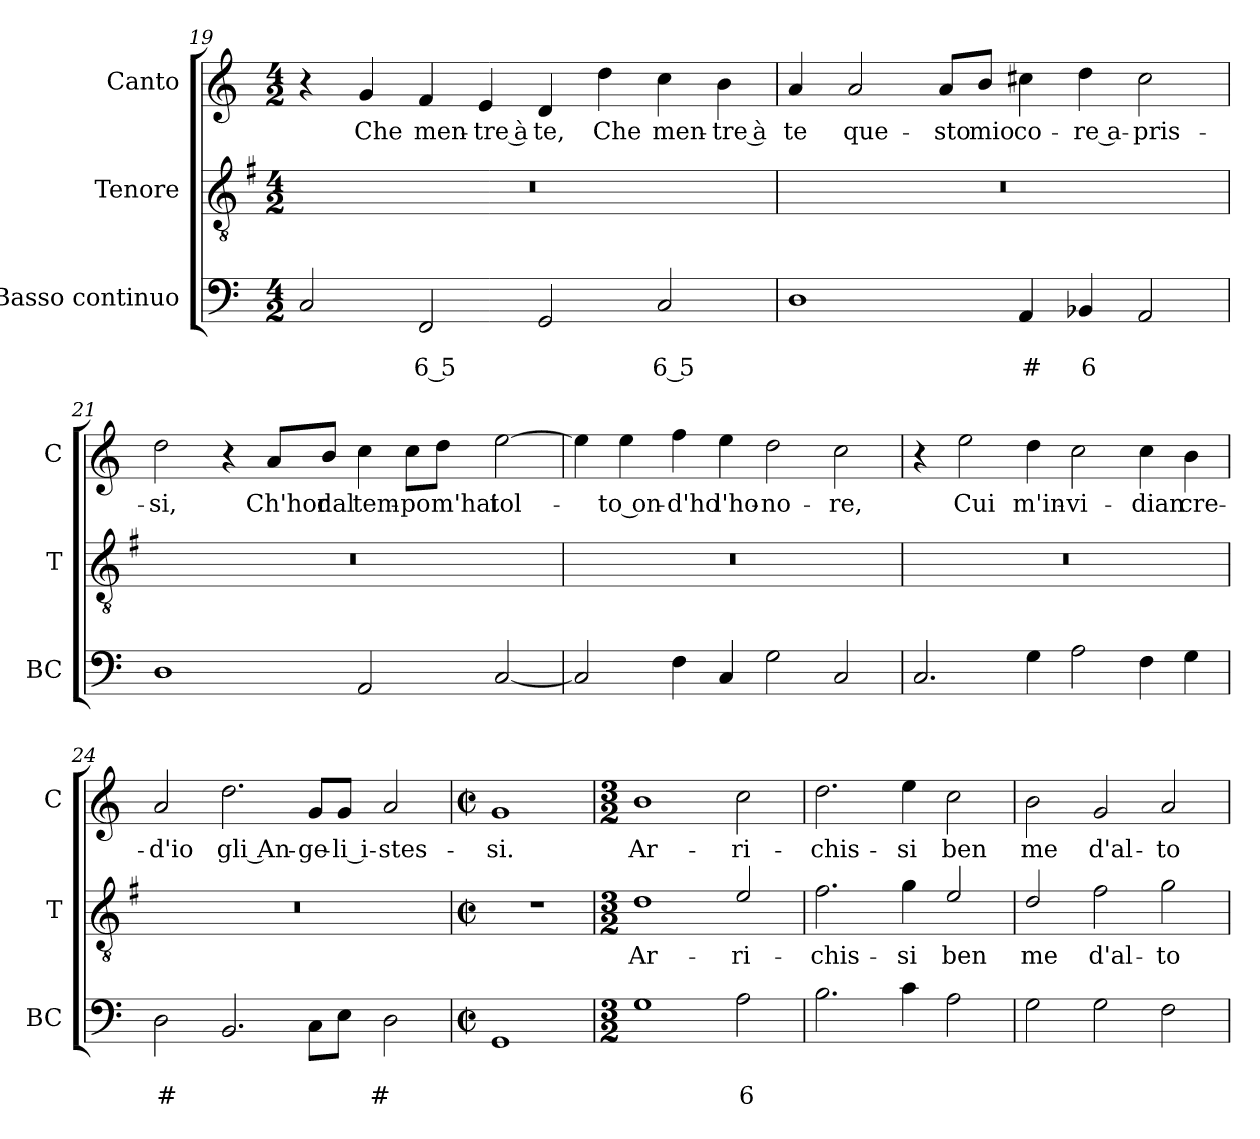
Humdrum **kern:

**kern	**text	**text	**kern	**text	**kern	**text
*part3	*part3	*part3	*part2	*part2	*part1	*part1
*staff3	*staff3	*staff3	*staff2	*staff2	*staff1	*staff1
*I"Basso continuo	*	*	*I"Tenore	*	*I"Canto	*
*I'BC	*	*	*I'T	*	*I'C	*
*clefF4	*	*	*clefGv2	*	*clefG2	*
*	*	*	*ITrd4c7	*	*	*
*k[]	*	*	*k[]	*	*k[]	*
*C:	*	*	*C:	*	*C:	*
*M4/2	*	*	*M4/2	*	*M4/2	*
=19	=19	=19	=19	=19	=19	=19
2C/	.	.	0r	.	4r	.
!	!	!	!	!	!	!LO:LY:b
.	.	.	.	.	4g/	Che
!	!	!LO:LY:b	!	!	!	!LO:LY:b
2FF/	.	6 5	.	.	4f/	men-
!	!	!	!	!	!	!LO:LY:b
.	.	.	.	.	4e/	-tre à
!	!	!	!	!	!	!LO:LY:b
2GG/	.	.	.	.	4d/	te,
!	!	!	!	!	!	!LO:LY:b
.	.	.	.	.	4dd\	Che
!	!	!LO:LY:b	!	!	!	!LO:LY:b
2C/	.	6 5	.	.	4cc\	men-
!	!	!	!	!	!	!LO:LY:b
.	.	.	.	.	4b\	-tre à
=20	=20	=20	=20	=20	=20	=20
!	!	!	!	!	!	!LO:LY:b
1D	.	.	0r	.	4a/	te
!	!	!	!	!	!	!LO:LY:b
.	.	.	.	.	2a/	que-
!	!	!	!	!	!	!LO:LY:b
.	.	.	.	.	8a/L	-sto
!	!	!	!	!	!	!LO:LY:b
.	.	.	.	.	8b/J	mio
!	!	!LO:LY:b	!	!	!	!LO:LY:b
4AA/	.	#	.	.	4cc#X\	co-
!	!	!LO:LY:b	!	!	!	!LO:LY:b
4BB-X/	.	6	.	.	4dd\	-re a-
!	!	!	!	!	!	!LO:LY:b
2AA/	.	.	.	.	2cc#\	-pris-
!!LO:LB:g=z
=21	=21	=21	=21	=21	=21	=21
!	!	!	!	!	!	!LO:LY:b
1D	.	.	0r	.	2dd\	-si,
.	.	.	.	.	4r	.
!	!	!	!	!	!	!LO:LY:b
.	.	.	.	.	8a/L	Ch'hor
!	!	!	!	!	!	!LO:LY:b
.	.	.	.	.	8b/J	dal
!	!	!	!	!	!	!LO:LY:b
2AA/	.	.	.	.	4cc\	tem-
!	!	!	!	!	!	!LO:LY:b
.	.	.	.	.	8cc\L	-po
!	!	!	!	!	!	!LO:LY:b
.	.	.	.	.	8dd\J	m'hai
!	!	!	!	!	!	!LO:LY:b
[2C/	.	.	.	.	[2ee\	tol-
=22	=22	=22	=22	=22	=22	=22
2C/]	.	.	0r	.	4ee\]	.
!	!	!	!	!	!	!LO:LY:b
.	.	.	.	.	4ee\	-to on-
!	!	!	!	!	!	!LO:LY:b
4F\	.	.	.	.	4ff\	-d'ho
!	!	!	!	!	!	!LO:LY:b
4C/	.	.	.	.	4ee\	l'ho-
!	!	!	!	!	!	!LO:LY:b
2G\	.	.	.	.	2dd\	-no-
!	!	!	!	!	!	!LO:LY:b
2C/	.	.	.	.	2cc\	-re,
=23	=23	=23	=23	=23	=23	=23
2.C/	.	.	0r	.	4r	.
!	!	!	!	!	!	!LO:LY:b
.	.	.	.	.	2ee\	Cui
!	!	!	!	!	!	!LO:LY:b
4G\	.	.	.	.	4dd\	m'in-
!	!	!	!	!	!	!LO:LY:b
2A\	.	.	.	.	2cc\	-vi-
!	!	!	!	!	!	!LO:LY:b
4F\	.	.	.	.	4cc\	-dian
!	!	!	!	!	!	!LO:LY:b
4G\	.	.	.	.	4b\	cre-
!!LO:LB:g=z
=24	=24	=24	=24	=24	=24	=24
!	!	!LO:LY:b	!	!	!	!LO:LY:b
2D\	.	#	0r	.	2a/	-d'io
!	!	!	!	!	!	!LO:LY:b
2.BB/	.	.	.	.	2.dd\	gli An-
!	!	!	!	!	!	!LO:LY:b
8C\L	.	.	.	.	8g/L	-ge-
!	!	!	!	!	!	!LO:LY:b
8E\J	.	.	.	.	8g/J	-li i-
!	!	!LO:LY:b	!	!	!	!LO:LY:b
2D\	.	#	.	.	2a/	-stes-
=25	=25	=25	=25	=25	=25	=25
*M2/2	*	*	*M2/2	*	*M2/2	*
*met(c|)	*	*	*met(c|)	*	*met(c|)	*
!	!	!	!	!	!	!LO:LY:b
1GG	.	.	1r	.	1g	-si.
=26	=26	=26	=26	=26	=26	=26
*M3/2	*	*	*M3/2	*	*M3/2	*
!	!	!	!	!LO:LY:b	!	!LO:LY:b
1G	.	.	1G	Ar-	1b	Ar-
!	!	!LO:LY:b	!	!LO:LY:b	!	!LO:LY:b
2A\	.	6	2A/	-ri-	2cc\	-ri-
=27	=27	=27	=27	=27	=27	=27
!	!	!	!	!LO:LY:b	!	!LO:LY:b
2.B\	.	.	2.B\	-chis-	2.dd\	-chis-
!	!	!	!	!LO:LY:b	!	!LO:LY:b
4c\	.	.	4c\	-si	4ee\	-si
!	!	!	!	!LO:LY:b	!	!LO:LY:b
2A\	.	.	2A/	ben	2cc\	ben
=28	=28	=28	=28	=28	=28	=28
!	!	!	!	!LO:LY:b	!	!LO:LY:b
2G\	.	.	2G/	me	2b\	me
!	!	!	!	!LO:LY:b	!	!LO:LY:b
2G\	.	.	2B\	d'al-	2g/	d'al-
!	!	!	!	!LO:LY:b	!	!LO:LY:b
2F\	.	.	2c\	-to	2a/	-to
=	=	=	=	=	=	=
*-	*-	*-	*-	*-	*-	*-
